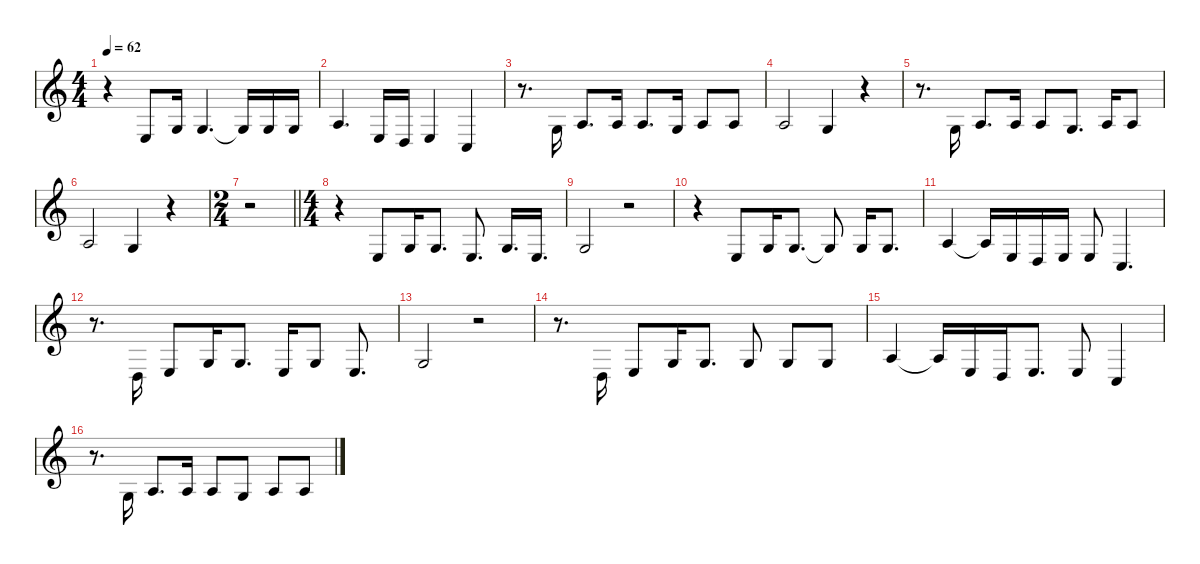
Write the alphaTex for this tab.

\defaultSystemsLayout 4
\hideDynamics
\bracketExtendMode nobrackets
\singleTrackTrackNamePolicy hidden
\multiTrackTrackNamePolicy hidden
\firstSystemTrackNameMode fullname
\otherSystemsTrackNameOrientation horizontal
\track ("Vocals" "vla.") {defaultSystemsLayout 8 instrument viola}
\staff {score}
\tuning (E4 C4 G3 C3 G2 C2)
\ts (4 4)
\tempo 62
\clef g2
\ks c
r.4{dy f beam Down} 4.4.8{beam Up} 7.4.16{beam Up} 7.4.4{d beam Up} 7.4{t}.16{beam Up} 7.4.16{beam Up} 7.4.16{beam Up} |
9.4.4{d beam Up} 4.4.16{beam Up} 2.4.16{beam Up} 4.4.4{beam Up} 0.4.4{beam Up} |
r.8{d beam Down} 7.4.16{beam Up} 9.4.8{d beam Up} 9.4.16{beam Up} 9.4.8{d beam Up} 7.4.16{beam Up} 9.4.8{beam Up} 9.4.8{beam Up} |
9.4.2{beam Up} 7.4.4{beam Up} r.4{beam Up} |
r.8{d beam Down} 7.4.16{beam Up} 9.4.8{d beam Up} 9.4.16{beam Up} 9.4.8{beam Up} 7.4.8{d beam Up} 9.4.16{beam Up} 9.4.8{beam Up} |
9.4.2{beam Up} 7.4.4{beam Up} r.4{beam Up} |
\ts (2 4)
\beaming (8 2 2 2 2)
\barLineRight lightlight
r.2{beam Down} |
\ts (4 4)
\beaming (8 2 2 2 2)
r.4{beam Down} 4.4.8{beam Up} 7.4.16{beam Up} 7.4.8{d beam Up} 4.4.8{d beam Up} 7.4.16{d beam Up} 4.4.16{d beam Up} |
7.4.2{beam Up} r.2{beam Up} |
r.4{beam Down} 4.4.8{beam Up} 7.4.16{beam Up} 7.4.8{d beam Up} 7.4{t}.8{beam Up} 7.4.16{beam Up} 7.4.8{d beam Up} |
9.4.4{beam Up} 9.4{t}.16{beam Up} 4.4.16{beam Up} 2.4.16{beam Up} 4.4.16{beam Up} 4.4.8{beam Up} 0.4.4{d beam Up} |
r.8{d beam Down} 2.4.16{beam Up} 4.4.8{beam Up} 7.4.16{beam Up} 7.4.8{d beam Up} 4.4.16{beam Up} 7.4.8{beam Up} 4.4.8{d beam Up} |
7.4.2{beam Up} r.2{beam Up} |
r.8{d beam Down} 2.4.16{beam Up} 4.4.8{beam Up} 7.4.16{beam Up} 7.4.8{d beam Up} 7.4.8{beam Up} 7.4.8{beam Up} 7.4.8{beam Up} |
9.4.4{beam Up} 9.4{t}.16{beam Up} 4.4.16{beam Up} 2.4.16{beam Up} 4.4.8{d beam Up} 4.4.8{beam Up} 0.4.4{beam Up} |
r.8{d beam Down} 7.4.16{beam Up} 9.4.8{d beam Up} 9.4.16{beam Up} 9.4.8{beam Up} 7.4.8{beam Up} 9.4.8{beam Up} 9.4.8{beam Up}
